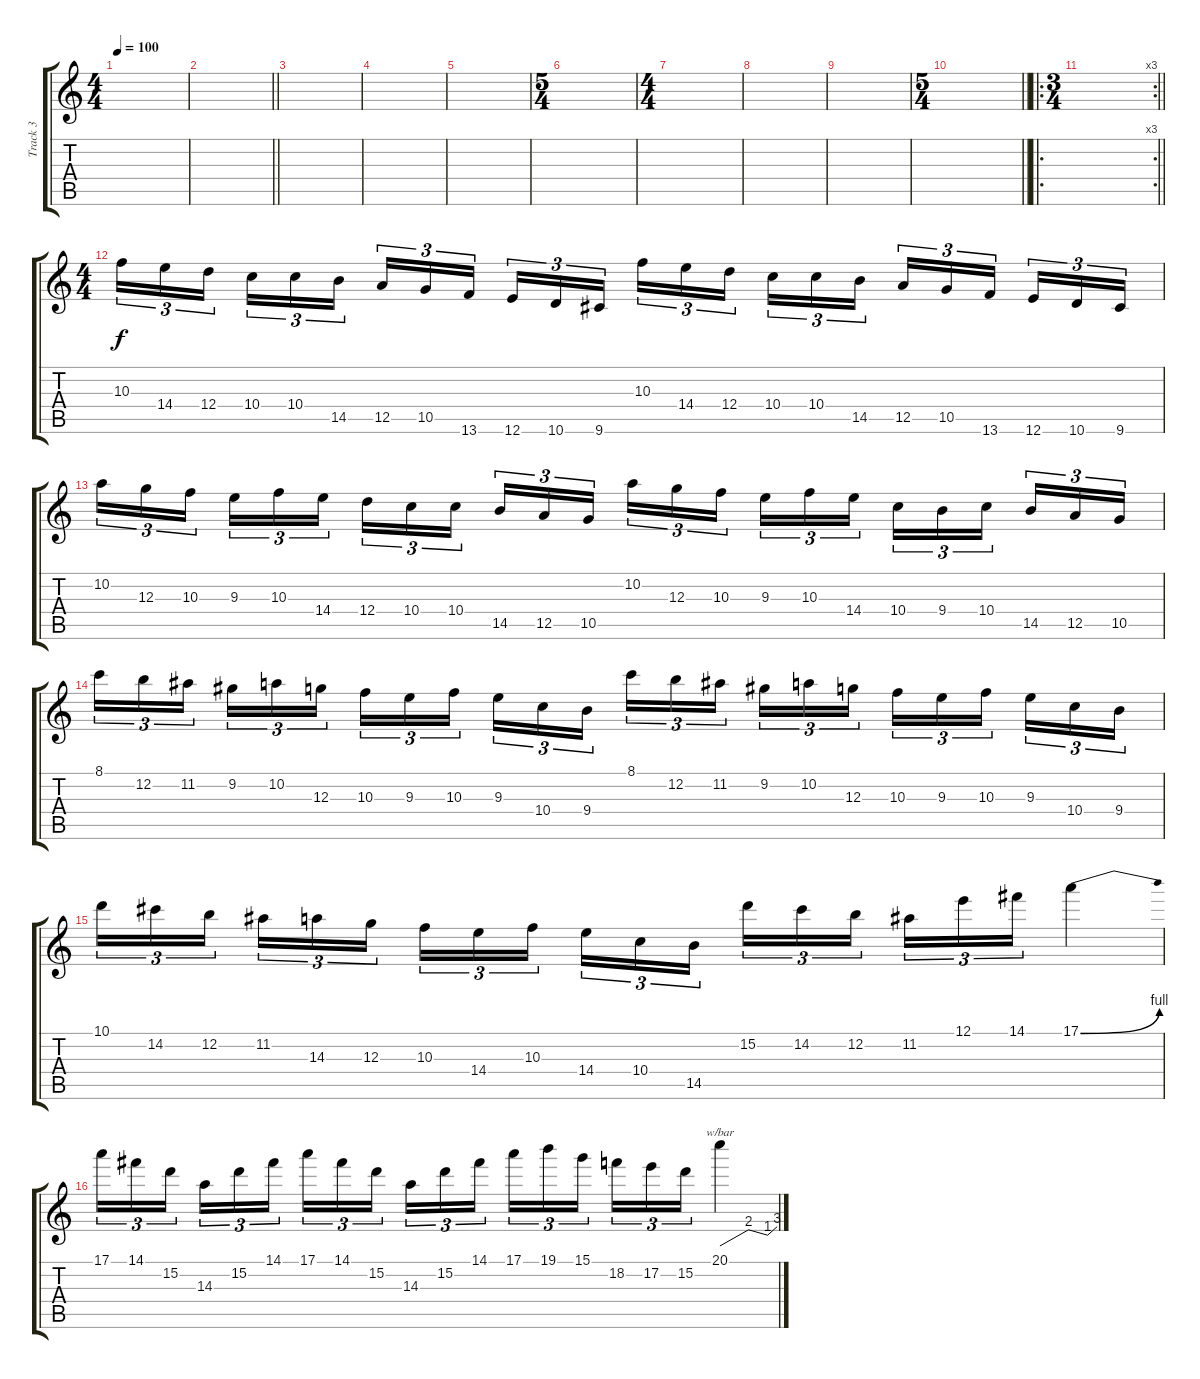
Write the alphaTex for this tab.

\track ("Track 3" "Track 3") {instrument distortionguitar}
\staff {score tabs}
\tuning (E4 B3 G3 D3 A2 E2) {hide}
\ts (4 4)
\tempo 100
\clef g2
\ks c
|
\barLineRight lightlight
|
\section ("" "")
|
|
|
\ts (5 4)
|
\ts (4 4)
|
|
|
\ts (5 4)
\barLineRight lightlight
|
\ro
\rc 3
\ts (3 4)
\section ("" "")
\barLineRight lightlight
|
\ts (4 4)
\section ("" "")
10.3.16{tu (3 2)} 14.4.16{tu (3 2)} 12.4.16{tu (3 2) beam splitsecondary} 10.4.16{tu (3 2)} 10.4.16{tu (3 2)} 14.5.16{tu (3 2)} 12.5.16{tu (3 2)} 10.5.16{tu (3 2)} 13.6.16{tu (3 2) beam splitsecondary} 12.6.16{tu (3 2)} 10.6.16{tu (3 2)} 9.6.16{tu (3 2)} 10.3.16{tu (3 2)} 14.4.16{tu (3 2)} 12.4.16{tu (3 2) beam splitsecondary} 10.4.16{tu (3 2)} 10.4.16{tu (3 2)} 14.5.16{tu (3 2)} 12.5.16{tu (3 2)} 10.5.16{tu (3 2)} 13.6.16{tu (3 2) beam splitsecondary} 12.6.16{tu (3 2)} 10.6.16{tu (3 2)} 9.6.16{tu (3 2)} |
10.2.16{tu (3 2)} 12.3.16{tu (3 2)} 10.3.16{tu (3 2) beam splitsecondary} 9.3.16{tu (3 2)} 10.3.16{tu (3 2)} 14.4.16{tu (3 2)} 12.4.16{tu (3 2)} 10.4.16{tu (3 2)} 10.4.16{tu (3 2) beam splitsecondary} 14.5.16{tu (3 2)} 12.5.16{tu (3 2)} 10.5.16{tu (3 2)} 10.2.16{tu (3 2)} 12.3.16{tu (3 2)} 10.3.16{tu (3 2) beam splitsecondary} 9.3.16{tu (3 2)} 10.3.16{tu (3 2)} 14.4.16{tu (3 2)} 10.4.16{tu (3 2)} 9.4.16{tu (3 2)} 10.4.16{tu (3 2) beam splitsecondary} 14.5.16{tu (3 2)} 12.5.16{tu (3 2)} 10.5.16{tu (3 2)} |
8.1.16{tu (3 2)} 12.2.16{tu (3 2)} 11.2.16{tu (3 2) beam splitsecondary} 9.2.16{tu (3 2)} 10.2.16{tu (3 2)} 12.3.16{tu (3 2)} 10.3.16{tu (3 2)} 9.3.16{tu (3 2)} 10.3.16{tu (3 2) beam splitsecondary} 9.3.16{tu (3 2)} 10.4.16{tu (3 2)} 9.4.16{tu (3 2)} 8.1.16{tu (3 2)} 12.2.16{tu (3 2)} 11.2.16{tu (3 2) beam splitsecondary} 9.2.16{tu (3 2)} 10.2.16{tu (3 2)} 12.3.16{tu (3 2)} 10.3.16{tu (3 2)} 9.3.16{tu (3 2)} 10.3.16{tu (3 2) beam splitsecondary} 9.3.16{tu (3 2)} 10.4.16{tu (3 2)} 9.4.16{tu (3 2)} |
10.1.16{tu (3 2)} 14.2.16{tu (3 2)} 12.2.16{tu (3 2) beam splitsecondary} 11.2.16{tu (3 2)} 14.3.16{tu (3 2)} 12.3.16{tu (3 2)} 10.3.16{tu (3 2)} 14.4.16{tu (3 2)} 10.3.16{tu (3 2) beam splitsecondary} 14.4.16{tu (3 2)} 10.4.16{tu (3 2)} 14.5.16{tu (3 2)} 15.2.16{tu (3 2)} 14.2.16{tu (3 2)} 12.2.16{tu (3 2) beam splitsecondary} 11.2.16{tu (3 2)} 12.1.16{tu (3 2)} 14.1.16{tu (3 2)} 17.1{be (bend 0 0 60 4)}.4 |
17.1.16{tu (3 2)} 14.1.16{tu (3 2)} 15.2.16{tu (3 2) beam splitsecondary} 14.3.16{tu (3 2)} 15.2.16{tu (3 2)} 14.1.16{tu (3 2)} 17.1.16{tu (3 2)} 14.1.16{tu (3 2)} 15.2.16{tu (3 2) beam splitsecondary} 14.3.16{tu (3 2)} 15.2.16{tu (3 2)} 14.1.16{tu (3 2)} 17.1.16{tu (3 2)} 19.1.16{tu (3 2)} 15.1.16{tu (3 2) beam splitsecondary} 18.2.16{tu (3 2)} 17.2.16{tu (3 2)} 15.2.16{tu (3 2)} 20.1.4{tbe (custom default 0 0 30 8 50 4 60 12)}
